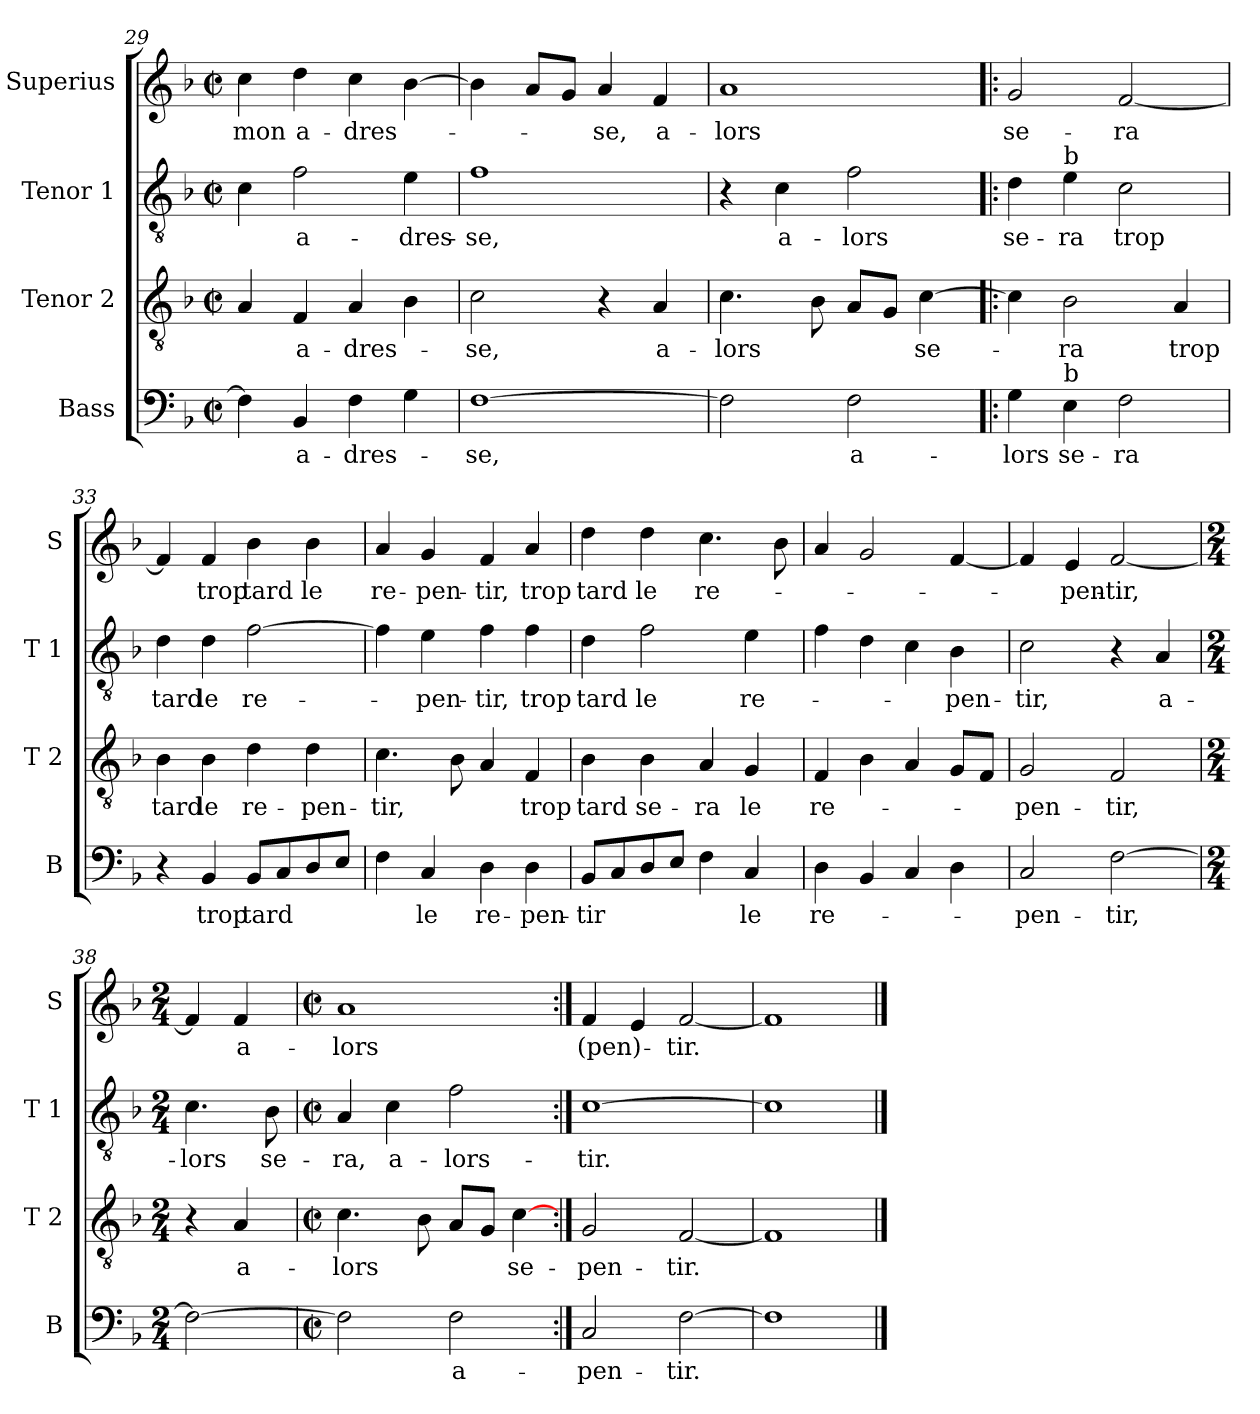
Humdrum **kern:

**kern	**text	**kern	**text	**kern	**text	**kern	**text
*part4	*part4	*part3	*part3	*part2	*part2	*part1	*part1
*staff4	*staff4	*staff3	*staff3	*staff2	*staff2	*staff1	*staff1
*I"Bass	*	*I"Tenor 2	*	*I"Tenor 1	*	*I"Superius	*
*I'B	*	*I'T 2	*	*I'T 1	*	*I'S	*
*clefF4	*	*clefGv2	*	*clefGv2	*	*clefG2	*
*k[b-]	*	*k[b-]	*	*k[b-]	*	*k[b-]	*
*F:	*	*F:	*	*F:	*	*F:	*
*M2/2	*	*M2/2	*	*M2/2	*	*M2/2	*
*met(c|)	*	*met(c|)	*	*met(c|)	*	*met(c|)	*
=29	=29	=29	=29	=29	=29	=29	=29
4F\]	.	4A/	.	4c\	.	4cc\	mon
4BB-/	a-	4F/	a-	2f\	a-	4dd\	a-
4F\	-dres-	4A/	-dres-	.	.	4cc\	-dres-
4G\	.	4B-\	.	4e\	-dres-	[4b-\	.
=30	=30	=30	=30	=30	=30	=30	=30
[1F	-se,	2c\	-se,	1f	-se,	4b-\]	.
.	.	.	.	.	.	8a/L	.
.	.	.	.	.	.	8g/J	.
.	.	4r	.	.	.	4a/	-se,
.	.	4A/	a-	.	.	4f/	a-
=31	=31	=31	=31	=31	=31	=31	=31
2F\]	.	4.c\	-lors	4r	.	1a	-lors
.	.	.	.	4c\	a-	.	.
.	.	8B-\	.	.	.	.	.
2F\	a-	8A/L	.	2f\	-lors	.	.
.	.	8G/J	.	.	.	.	.
.	.	[4c\	se-	.	.	.	.
!!LO:PB:g=z
=32!|:	=32!|:	=32!|:	=32!|:	=32!|:	=32!|:	=32!|:	=32!|:
4G\	-lors	4c\]	.	4d\	se-	2g/	se-
!	!	!	!	!LO:TX:a:t=b	!	!	!
!LO:TX:a:t=b	!	!	!	!	!	!	!
4E\	se-	2B-\	-ra	4e\	-ra	.	.
2F\	-ra	.	.	2c\	trop	[2f/	-ra
.	.	4A/	trop	.	.	.	.
=33	=33	=33	=33	=33	=33	=33	=33
4r	.	4B-\	tard	4d\	tard	4f/]	.
4BB-/	trop	4B-\	le	4d\	le	4f/	trop
8BB-/L	tard	4d\	re-	[2f\	re-	4b-\	tard
8C/	.	.	.	.	.	.	.
8D/	.	4d\	-pen-	.	.	4b-\	le
8E/J	.	.	.	.	.	.	.
=34	=34	=34	=34	=34	=34	=34	=34
4F\	.	4.c\	-tir,	4f\]	.	4a/	re-
4C/	le	.	.	4e\	-pen-	4g/	-pen-
.	.	8B-\	.	.	.	.	.
4D\	re-	4A/	.	4f\	-tir,	4f/	-tir,
4D\	-pen-	4F/	trop	4f\	trop	4a/	trop
=35	=35	=35	=35	=35	=35	=35	=35
8BB-/L	-tir	4B-\	tard	4d\	tard	4dd\	tard
8C/	.	.	.	.	.	.	.
8D/	.	4B-\	se-	2f\	le	4dd\	le
8E/J	.	.	.	.	.	.	.
4F\	.	4A/	-ra	.	.	4.cc\	re-
4C/	le	4G/	le	4e\	re-	.	.
.	.	.	.	.	.	8b-\	.
=36	=36	=36	=36	=36	=36	=36	=36
4D\	re-	4F/	re-	4f\	.	4a/	.
4BB-/	.	4B-\	.	4d\	.	2g/	.
4C/	.	4A/	.	4c\	.	.	.
4D\	.	8G/L	.	4B-\	-pen-	[4f/	.
.	.	8F/J	.	.	.	.	.
!!LO:LB:g=z
=37	=37	=37	=37	=37	=37	=37	=37
2C/	-pen-	2G/	-pen-	2c\	-tir,	4f/]	.
.	.	.	.	.	.	4e/	-pen-
[2F\	-tir,	2F/	-tir,	4r	.	[2f/	-tir,
.	.	.	.	4A/	a-	.	.
=38	=38	=38	=38	=38	=38	=38	=38
*M2/4	*	*M2/4	*	*M2/4	*	*M2/4	*
2F\_	.	4r	.	4.c\	-lors	4f/]	.
.	.	4A/	a-	.	.	4f/	a-
.	.	.	.	8B-\	se-	.	.
=39	=39	=39	=39	=39	=39	=39	=39
*M2/2	*	*M2/2	*	*M2/2	*	*M2/2	*
*met(c|)	*	*met(c|)	*	*met(c|)	*	*met(c|)	*
2F\]	.	4.c\	-lors	4A/	-ra,	1a	-lors
.	.	.	.	4c\	a-	.	.
.	.	8B-\	.	.	.	.	.
2F\	a-	8A/L	.	2f\	-lors-	.	.
.	.	8G/J	.	.	.	.	.
.	.	[4c\	se-	.	.	.	.
=40:|!	=40:|!	=40:|!	=40:|!	=40:|!	=40:|!	=40:|!	=40:|!
2C/	-pen-	2G/	-pen-	[1c	-tir.	4f/	(pen)-
.	.	.	.	.	.	4e/	.
[2F\	-tir.	[2F/	-tir.	.	.	[2f/	-tir.
=41	=41	=41	=41	=41	=41	=41	=41
1F]	.	1F]	.	1c]	.	1f]	.
==	==	==	==	==	==	==	==
*-	*-	*-	*-	*-	*-	*-	*-
